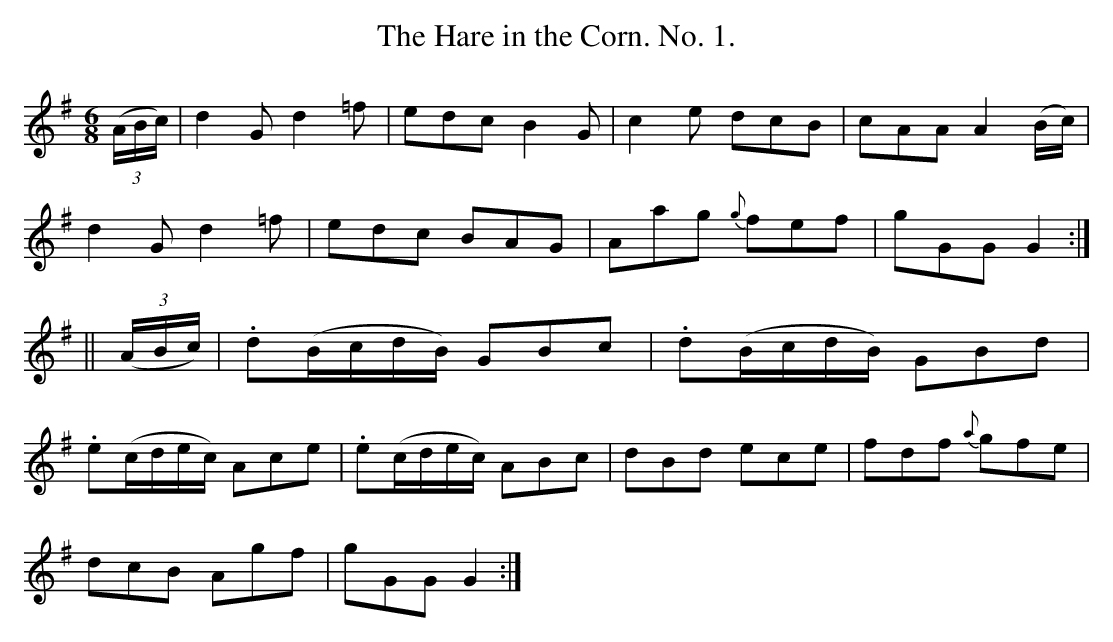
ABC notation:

X:1
T: The Hare in the Corn. No. 1.
M: 6/8
K: G
((3A/B/c/)|d2 G d2 =f|edc B2 G|c2 e dcB|cAA A2 (B/c/)|
d2 G d2 =f|edc BAG|Aag {g}fef|gGG G2:|
||((3A/B/c/)|.d(B/c/d/B/) GBc|.d(B/c/d/B/) GBd|
.e(c/d/e/c/) Ace|.e(c/d/e/c/) ABc|dBd ece|fdf {a}gfe|
dcB Agf|gGG G2:|
